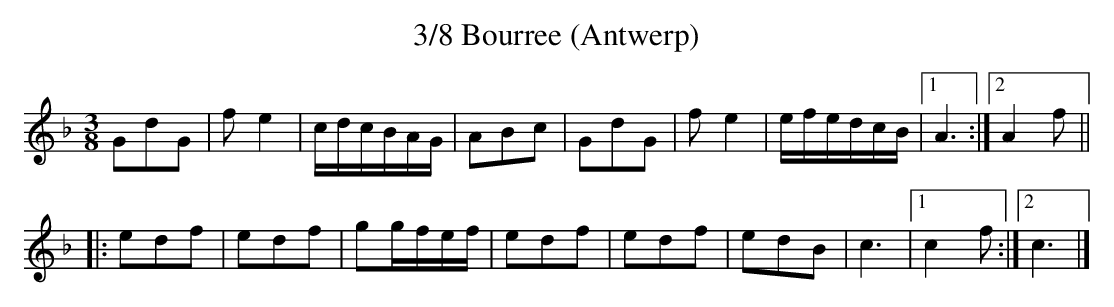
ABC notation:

X:1
T:3/8 Bourree (Antwerp)
M:3/8
L:1/8
K:Dm
GdG | fe2 | c/d/c/B/A/G/ | ABc |\
GdG | fe2 | e/f/e/d/c/B/ |1 A3 :|2 A2 f ||
|:\
edf | edf | gg/f/e/f/ | edf |\
edf | edB | c3 |1 c2f :|2 c3 |]
